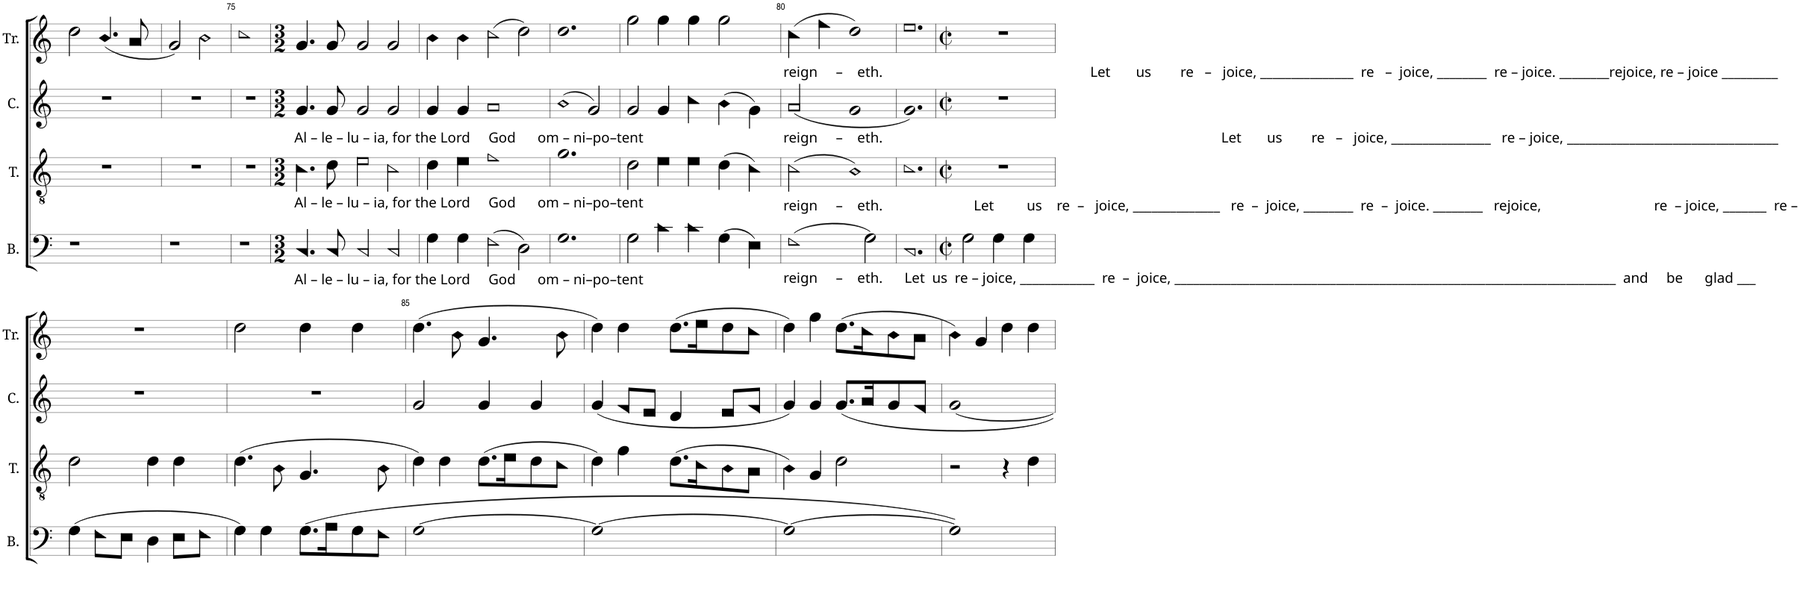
**kern	**kern	**kern	**kern
*part4	*part3	*part2	*part1
*staff4	*staff3	*staff2	*staff1
*I"Bass	*I"Tenor	*I"C.	*I"Tr.
*I'B.	*I'T.	*I'C.	*I'Tr.
!!LO:PB:g=z
*clefF4	*clefGv2	*clefG2	*clefG2
*k[]	*k[]	*k[]	*k[]
*M4/4	*M4/4	*M4/4	*M4/4
*met(c)	*met(c)	*met(c)	*met(c)
=73	=73	=73	=73
1r	1r	1r	2dd!\
.	.	.	(4.b!/
.	.	.	8a!/
=74	=74	=74	=74
1r	1r	1r	2g!/)
.	.	.	2b!\
=75	=75	=75	=75
1r	1r	1r	1cc!
=76	=76	=76	=76
*M3/2	*M3/2	*M3/2	*M3/2
!	!	!LO:TX:b:t=Al – le – lu – ia, for the Lord     God      om – ni–po–tent	!
!	!LO:TX:b:t=Al – le – lu – ia, for the Lord     God      om – ni–po–tent	!	!
!LO:TX:b:t=Al – le – lu – ia, for the Lord     God      om – ni–po–tent	!	!	!
4.C!/	4.c!\	4.g!/	4.g!/
8C!/	8d!\	8g!/	8g!/
2C!/	2e!\	2g!/	2g!/
2C!/	2c!\	2g!/	2g!/
=77	=77	=77	=77
4G!\	4d!\	4g!/	4b!\
4G!\	4e!\	4g!/	4b!\
(2F!\	1f!	1a!	(2cc!\
2D!\)	.	.	2dd!\)
=78	=78	=78	=78
1.G!	1.g!	(1b!	1.dd!
.	.	2g!/)	.
=79	=79	=79	=79
2G!\	2d!\	2g!/	2gg!\
4c!\	4e!\	4g!/	4gg!\
4c!\	4e!\	4cc!\	4gg!\
(4G!\	(4d!\	(4b!\	2gg!\
4E!\)	4c!\)	4g!\)	.
=80	=80	=80	=80
!	!	!	!LO:TX:b:t=reign     –    eth.                                                         Let       us        re   –   joice, _______________  re   –  joice, ________  re – joice. ________rejoice, re – joice _________
!	!	!LO:TX:b:t=reign     –    eth.                                                                                             Let       us        re   –   joice, ________________   re – joice, __________________________________	!
!	!LO:TX:b:t=reign     –    eth.                         Let         us    re  –   joice, ______________   re  –  joice, ________  re  –  joice. ________   rejoice,                               re  – joice, _______  re –	!	!
!LO:TX:b:t=reign     –    eth.      Let  us  re – joice, ____________  re  –  joice, _______________________________________________________________________  and     be      glad ___	!	!	!
(1F!	(2c!\	(2a!/	(4cc!\
.	.	.	4ff!\
.	1B!)	1g!	1dd!)
2G!\)	.	.	.
=81	=81	=81	=81
1.C!	1.c!	1.g!)	1.ee!
=82	=82	=82	=82
*M2/2	*M2/2	*M2/2	*M2/2
*met(c|)	*met(c|)	*met(c|)	*met(c|)
2G!\	1r	1r	1r
4G!\	.	.	.
4G!\	.	.	.
!!LO:LB:g=z
=83	=83	=83	=83
(4G!\	2d!\	1r	1r
8F!\L	.	.	.
8E!\J	.	.	.
4D!\	4d!\	.	.
8E!\L	4d!\	.	.
8F!\J	.	.	.
=84	=84	=84	=84
4G!\)	(4.d!\	1r	2dd!\
4G!\	.	.	.
.	8B!\	.	.
(8.G!\L	4.G!/	.	4dd!\
16A!\K	.	.	.
8G!\	.	.	4dd!\
8F!\J	8B!\	.	.
=85	=85	=85	=85
[1G!	4d!\)	2g!/	(4.dd!\
.	4d!\	.	.
.	.	.	8b!\
.	(8.d!\L	4g!/	4.g!/
.	16e!\K	.	.
.	8d!\	4g!/	.
.	8c!\J	.	8b!\
=86	=86	=86	=86
1G!_	4d!\)	(4g!/	4dd!\)
.	4g!\	8f!/L	4dd!\
.	.	8e!/J	.
.	(8.d!\L	4d!/	(8.dd!\L
.	16c!\K	.	16ee!\K
.	8B!\	8e!/L	8dd!\
.	8A!\J	8f!/J	8cc!\J
=87	=87	=87	=87
1G!_	4B!\)	4g!/)	4dd!\)
.	4G!/	4g!/	4gg!\
.	2d!\	8.g!/L	(8.dd!\L
.	.	16a!/K	16cc!\K
.	.	8g!/	8b!\
.	.	8f!/J	8a!\J
=88	=88	=88	=88
1G!])	2r	[1g!	4b!\)
.	.	.	4g!/
.	4r	.	4dd!\
.	4d!\	.	4dd!\
=	=	=	=
*-	*-	*-	*-
